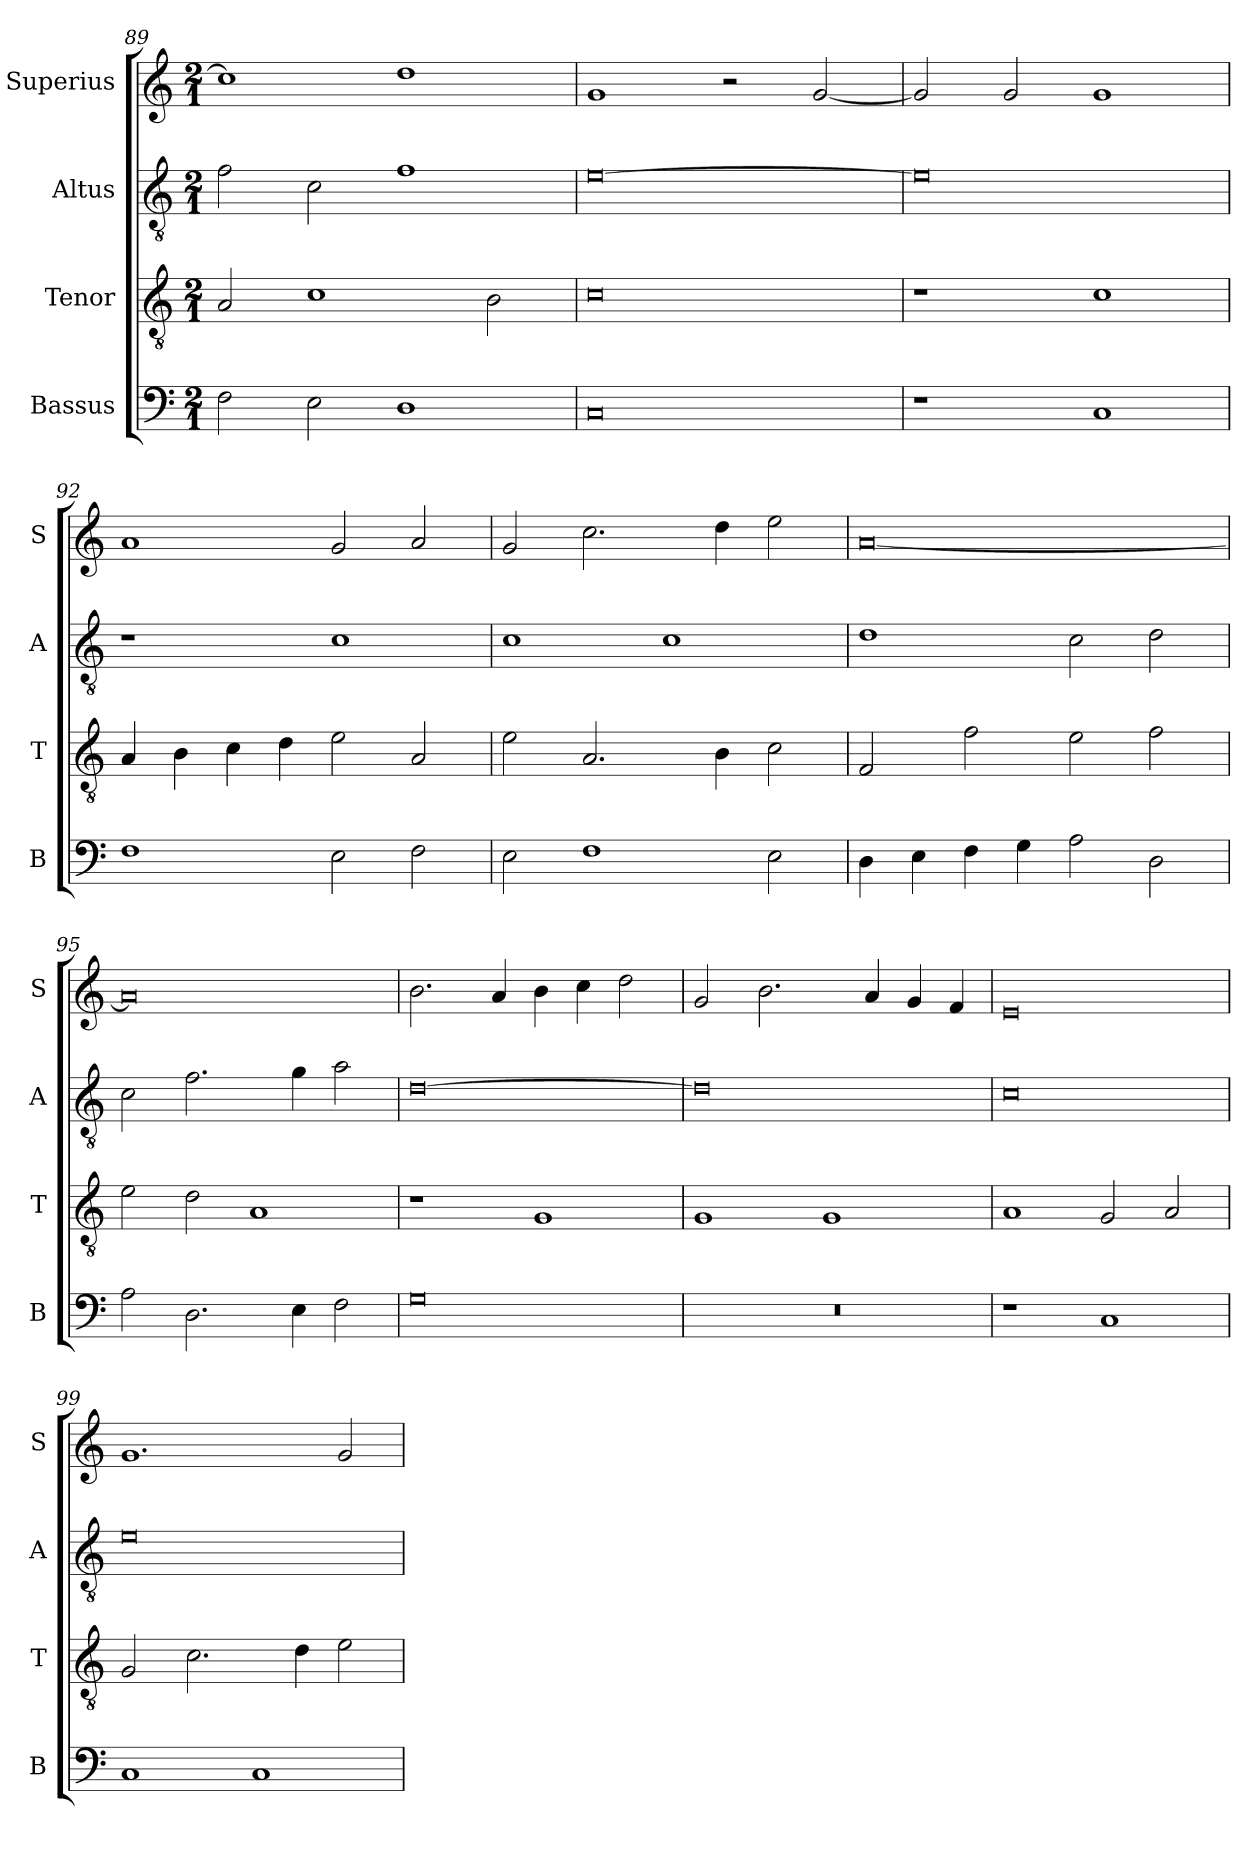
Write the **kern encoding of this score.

**kern	**kern	**kern	**kern
*part4	*part3	*part2	*part1
*staff4	*staff3	*staff2	*staff1
*I"Bassus	*I"Tenor	*I"Altus	*I"Superius
*I'B	*I'T	*I'A	*I'S
*clefF4	*clefGv2	*clefGv2	*clefG2
*k[]	*k[]	*k[]	*k[]
*M2/1	*M2/1	*M2/1	*M2/1
=89	=89	=89	=89
2F\	2A/	2f\	1cc]
2E\	1c	2c\	.
1D	.	1f	1dd
.	2B\	.	.
=90	=90	=90	=90
0C	0c	[0e	1g
.	.	.	2r
.	.	.	[2g/
=91	=91	=91	=91
1r	1r	0e]	2g/]
.	.	.	2g/
1C	1c	.	1g
=92	=92	=92	=92
1F	4A/	1r	1a
.	4B\	.	.
.	4c\	.	.
.	4d\	.	.
2E\	2e\	1c	2g/
2F\	2A/	.	2a/
=93	=93	=93	=93
2E\	2e\	1c	2g/
1F	2.A/	.	2.cc\
.	.	1c	.
.	4B\	.	4dd\
2E\	2c\	.	2ee\
=94	=94	=94	=94
4D\	2F/	1d	[0a
4E\	.	.	.
4F\	2f\	.	.
4G\	.	.	.
2A\	2e\	2c\	.
2D\	2f\	2d\	.
=95	=95	=95	=95
2A\	2e\	2c\	0a]
2.D\	2d\	2.f\	.
.	1A	.	.
4E\	.	4g\	.
2F\	.	2a\	.
=96	=96	=96	=96
0G	1r	[0d	2.b\
.	.	.	4a/
.	1G	.	4b\
.	.	.	4cc\
.	.	.	2dd\
=97	=97	=97	=97
0r	1G	0d]	2g/
.	.	.	2.b\
.	1G	.	.
.	.	.	4a/
.	.	.	4g/
.	.	.	4f/
=98	=98	=98	=98
1r	1A	0c	0e
1C	2G/	.	.
.	2A/	.	.
=99	=99	=99	=99
1C	2G/	0e	1.g
.	2.c\	.	.
1C	.	.	.
.	4d\	.	.
.	2e\	.	2g/
=	=	=	=
*-	*-	*-	*-
